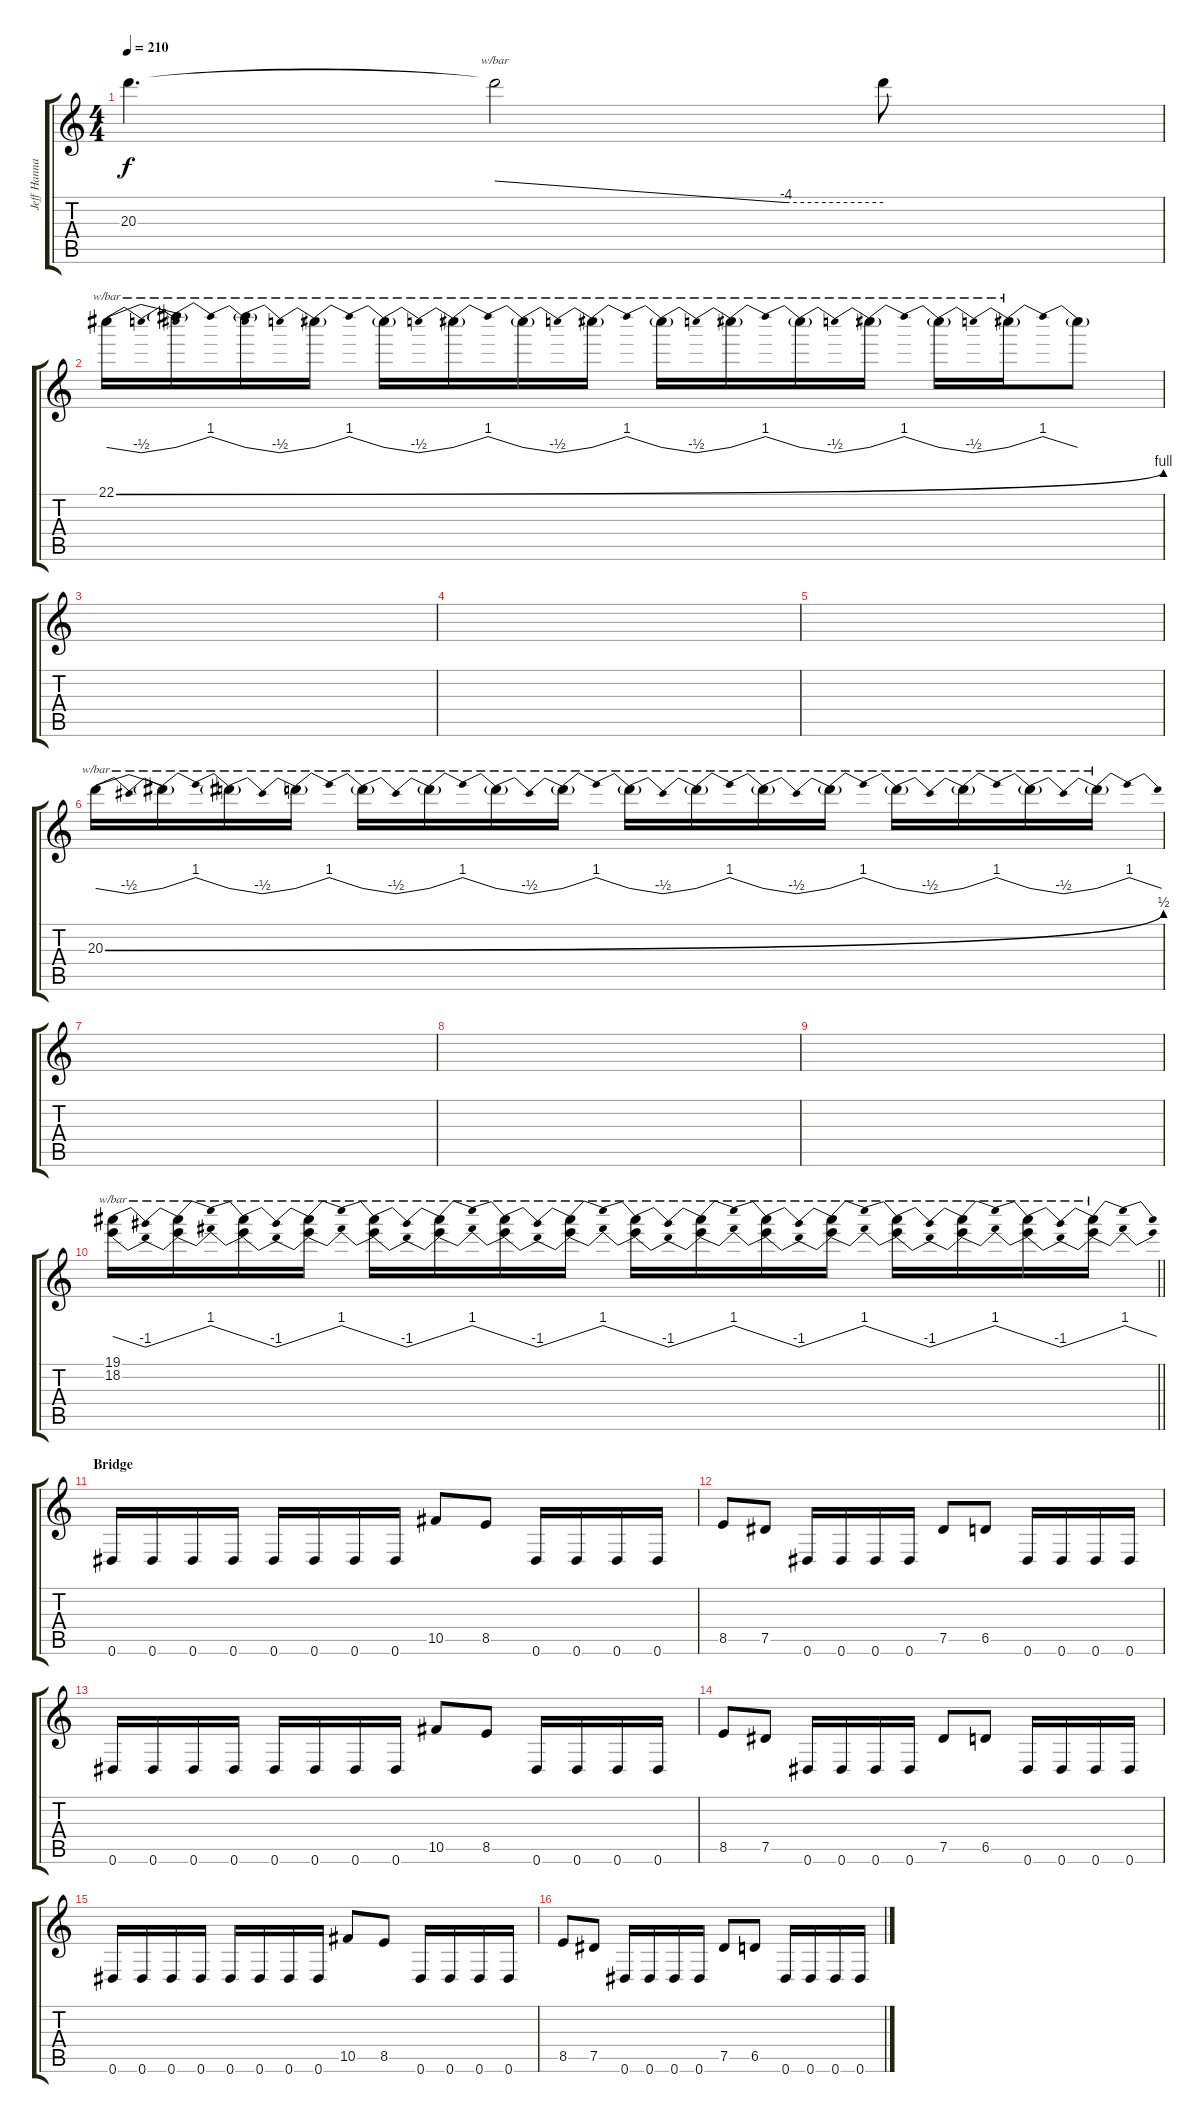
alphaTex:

\track ("Jeff Hannamen" "Jeff Hanna") {instrument distortionguitar}
\staff {score tabs}
\tuning (Eb4 Bb3 Gb3 Db3 Ab2 Eb2) {hide}
\ts (4 4)
\tempo 210
\clef g2
\ks c
20.3.4{d dy f} 20.3{t}.2{tbe (custom default 0 0 45 -16 60 -16)} 20.3{t}.8 |
22.1{be (bend 0 0 60 4)}.16{tbe (dip default 0 0 30 -2 60 0)} 22.1{t}.16{tbe (dip default 0 0 30 4 60 0)} 22.1{t}.16{tbe (dip default 0 0 30 -2 60 0)} 22.1{t}.16{tbe (dip default 0 0 30 4 60 0)} 22.1{t}.16{tbe (dip default 0 0 30 -2 60 0)} 22.1{t}.16{tbe (dip default 0 0 30 4 60 0)} 22.1{t}.16{tbe (dip default 0 0 30 -2 60 0)} 22.1{t}.16{tbe (dip default 0 0 30 4 60 0)} 22.1{t}.16{tbe (dip default 0 0 30 -2 60 0)} 22.1{t}.16{tbe (dip default 0 0 30 4 60 0)} 22.1{t}.16{tbe (dip default 0 0 30 -2 60 0)} 22.1{t}.16{tbe (dip default 0 0 30 4 60 0)} 22.1{t}.16{tbe (dip default 0 0 30 -2 60 0)} 22.1{t}.16{tbe (dip default 0 0 30 4 60 0)} 22.1{t}.8 |
|
|
|
20.3{be (bend 0 0 60 2)}.16{tbe (dip default 0 0 30 -2 60 0)} 20.3{t}.16{tbe (dip default 0 0 30 4 60 0)} 20.3{t}.16{tbe (dip default 0 0 30 -2 60 0)} 20.3{t}.16{tbe (dip default 0 0 30 4 60 0)} 20.3{t}.16{tbe (dip default 0 0 30 -2 60 0)} 20.3{t}.16{tbe (dip default 0 0 30 4 60 0)} 20.3{t}.16{tbe (dip default 0 0 30 -2 60 0)} 20.3{t}.16{tbe (dip default 0 0 30 4 60 0)} 20.3{t}.16{tbe (dip default 0 0 30 -2 60 0)} 20.3{t}.16{tbe (dip default 0 0 30 4 60 0)} 20.3{t}.16{tbe (dip default 0 0 30 -2 60 0)} 20.3{t}.16{tbe (dip default 0 0 30 4 60 0)} 20.3{t}.16{tbe (dip default 0 0 30 -2 60 0)} 20.3{t}.16{tbe (dip default 0 0 30 4 60 0)} 20.3{t}.16{tbe (dip default 0 0 30 -2 60 0)} 20.3{t}.16{tbe (dip default 0 0 30 4 60 0)} |
|
|
|
\barLineRight lightlight
(19.1 18.2).16{tbe (dip default 0 0 30 -4 60 0)} (19.1{t} 18.2{t}).16{tbe (dip default 0 0 30 4 60 0)} (19.1{t} 18.2{t}).16{tbe (dip default 0 0 30 -4 60 0)} (19.1{t} 18.2{t}).16{tbe (dip default 0 0 30 4 60 0)} (19.1{t} 18.2{t}).16{tbe (dip default 0 0 30 -4 60 0)} (19.1{t} 18.2{t}).16{tbe (dip default 0 0 30 4 60 0)} (19.1{t} 18.2{t}).16{tbe (dip default 0 0 30 -4 60 0)} (19.1{t} 18.2{t}).16{tbe (dip default 0 0 30 4 60 0)} (19.1{t} 18.2{t}).16{tbe (dip default 0 0 30 -4 60 0)} (19.1{t} 18.2{t}).16{tbe (dip default 0 0 30 4 60 0)} (19.1{t} 18.2{t}).16{tbe (dip default 0 0 30 -4 60 0)} (19.1{t} 18.2{t}).16{tbe (dip default 0 0 30 4 60 0)} (19.1{t} 18.2{t}).16{tbe (dip default 0 0 30 -4 60 0)} (19.1{t} 18.2{t}).16{tbe (dip default 0 0 30 4 60 0)} (19.1{t} 18.2{t}).16{tbe (dip default 0 0 30 -4 60 0)} (19.1{t} 18.2{t}).16{tbe (dip default 0 0 30 4 60 0)} |
\section ("" "Bridge")
0.6.16 0.6.16 0.6.16 0.6.16 0.6.16 0.6.16 0.6.16 0.6.16 10.5.8 8.5.8 0.6.16 0.6.16 0.6.16 0.6.16 |
8.5.8 7.5.8 0.6.16 0.6.16 0.6.16 0.6.16 7.5.8 6.5.8 0.6.16 0.6.16 0.6.16 0.6.16 |
0.6.16 0.6.16 0.6.16 0.6.16 0.6.16 0.6.16 0.6.16 0.6.16 10.5.8 8.5.8 0.6.16 0.6.16 0.6.16 0.6.16 |
8.5.8 7.5.8 0.6.16 0.6.16 0.6.16 0.6.16 7.5.8 6.5.8 0.6.16 0.6.16 0.6.16 0.6.16 |
0.6.16 0.6.16 0.6.16 0.6.16 0.6.16 0.6.16 0.6.16 0.6.16 10.5.8 8.5.8 0.6.16 0.6.16 0.6.16 0.6.16 |
8.5.8 7.5.8 0.6.16 0.6.16 0.6.16 0.6.16 7.5.8 6.5.8 0.6.16 0.6.16 0.6.16 0.6.16
